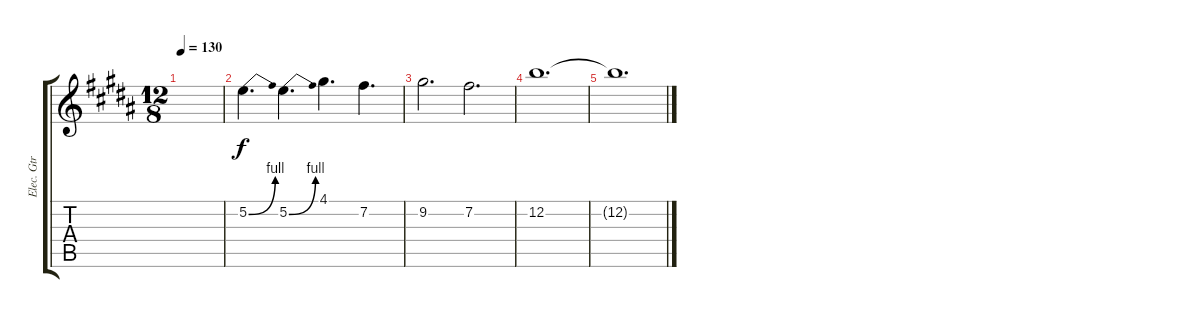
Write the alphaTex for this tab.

\track ("Elec. Gtr 4" "Elec. Gtr ") {instrument distortionguitar}
\staff {score tabs}
\tuning (E4 B3 G3 D3 A2 E2) {hide}
\ts (12 8)
\tempo 130
\clef g2
\ks b
|
5.2{be (bend 0 0 60 4)}.4{d} 5.2{be (bend 0 0 60 4)}.4{d} 4.1.4{d} 7.2.4{d} |
9.2.2{d} 7.2.2{d} |
12.2.1{d} |
12.2{t}.1{d}
